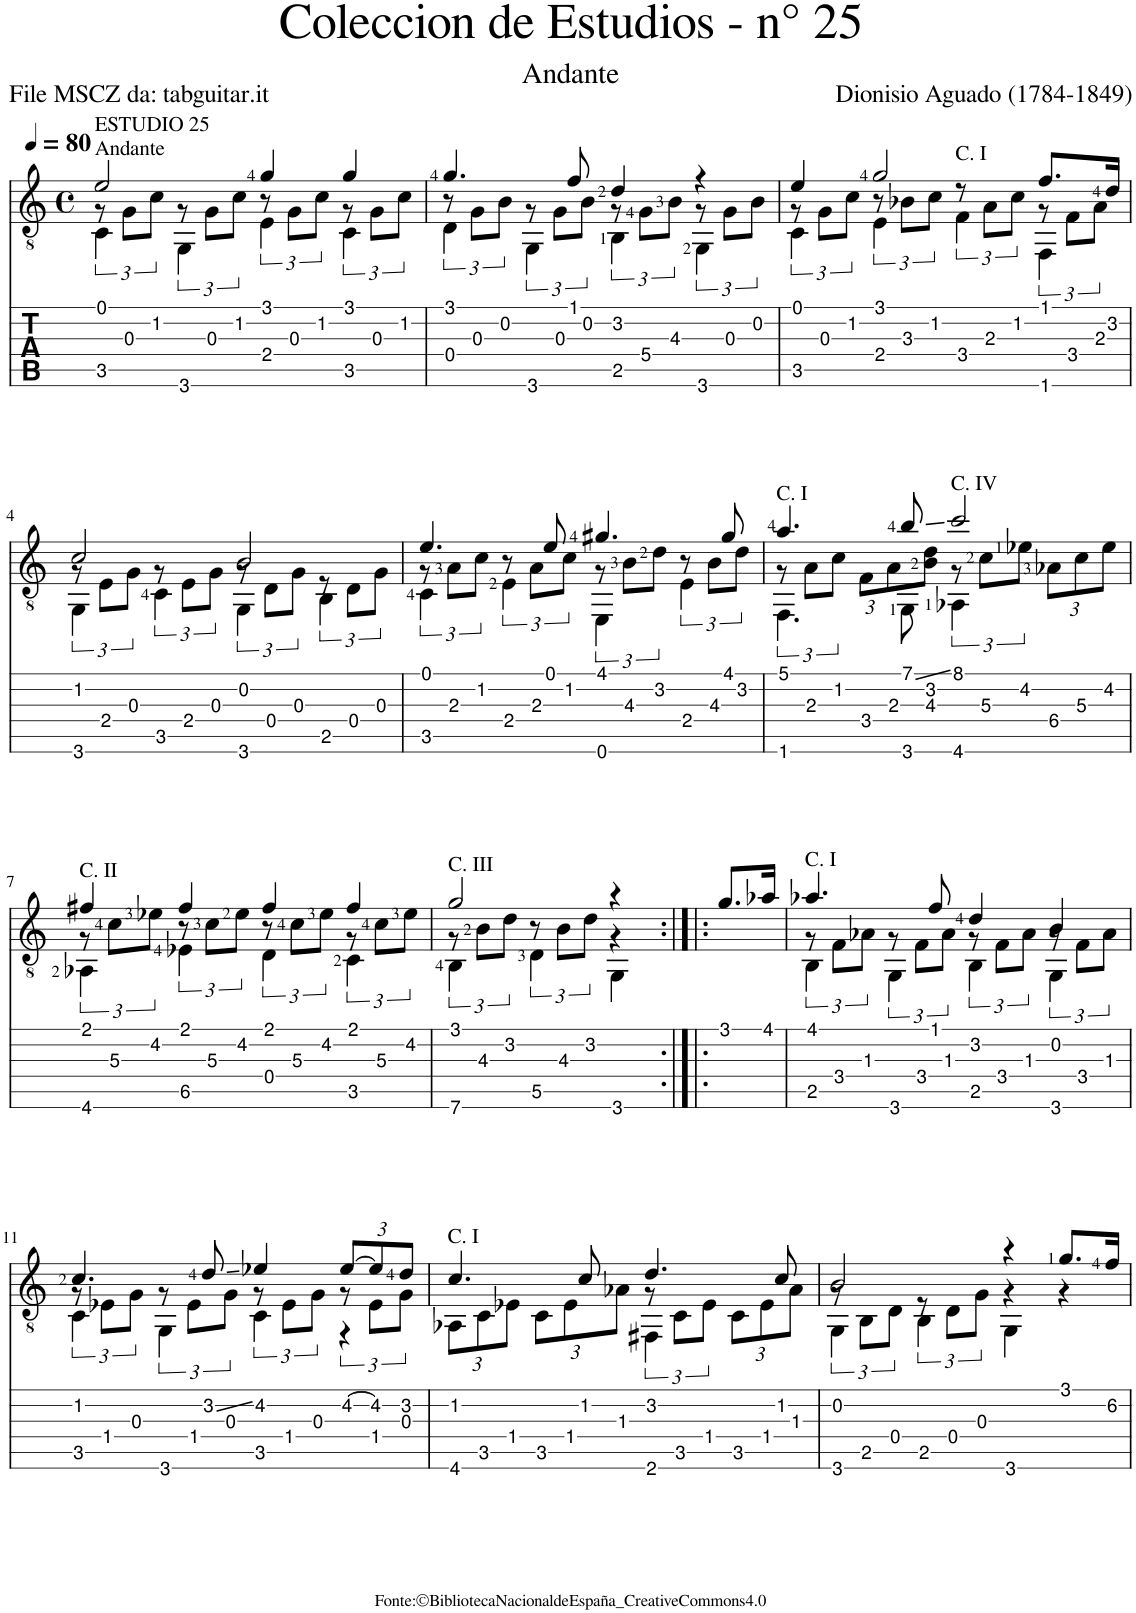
**kern	**kern
*part1	*part1
*staff2	*staff1
*I"Guitar	*
*I'Guit.	*
*stria6	*
*	*clefGv2
*k[]	*k[]
*M4/4	*M4/4
*met(c)	*met(c)
*MM80	*MM80
=1	=1
*^	*
*	*Xbrackettup	*
*	*^	*^
*	*	*	*	*^
!	!	!	!LO:TX:a:t=ESTUDIO 25	!	!
!	!	!	!LO:TX:a:t=Andante	!	!
2e	12r	4C	2e/	12r	4C\
.	12GL	.	.	12G\L	.
.	12cJ	.	.	12c\J	.
.	12r	4GG	.	12r	4GG\
.	12GL	.	.	12G\L	.
.	12cJ	.	.	12c\J	.
4g	12r	4E	4g/	12r	4E\
.	12GL	.	.	12G\L	.
.	12cJ	.	.	12c\J	.
4g	12r	4C	4g/	12r	4C\
.	12GL	.	.	12G\L	.
.	12cJ	.	.	12c\J	.
=2	=2	=2	=2	=2	=2
4.g	12r	4D	4.g/	12r	4D\
.	12GL	.	.	12G\L	.
.	12BJ	.	.	12B\J	.
.	12r	4GG	.	12r	4GG\
.	12GL	.	.	12G\L	.
8f	.	.	8f/	.	.
.	12BJ	.	.	12B\J	.
4d	12r	4BB	4d/	12r	4BB\
.	12GL	.	.	12G\L	.
.	12BJ	.	.	12B\J	.
4r	12r	4GG	4r	12r	4GG\
.	12GL	.	.	12G\L	.
.	12BJ	.	.	12B\J	.
=3	=3	=3	=3	=3	=3
4e	12r	4C	4e/	12r	4C\
.	12GL	.	.	12G\L	.
.	12cJ	.	.	12c\J	.
2g	12r	4E	2g/	12r	4E\
.	12B-L	.	.	12B-X\L	.
.	12cJ	.	.	12c\J	.
!	!	!	!	!LO:TX:a:t=C. I	!
.	12r	4F	.	12r	4F\
.	12AL	.	.	12A\L	.
.	12cJ	.	.	12c\J	.
8.fL	12r	4FF	8.f/L	12r	4FF\
.	12FL	.	.	12F\L	.
.	12AJ	.	.	12A\J	.
16dJk	.	.	16d/Jk	.	.
!!LO:LB:g=z	!!	!!
=4	=4	=4	=4	=4	=4
2c	12r	4GG	2c/	12r	4GG\
.	12EL	.	.	12E\L	.
.	12GJ	.	.	12G\J	.
.	12r	4C	.	12r	4C\
.	12EL	.	.	12E\L	.
.	12GJ	.	.	12G\J	.
2B	12r	4GG	2B/	12r	4GG\
.	12DL	.	.	12D\L	.
.	12GJ	.	.	12G\J	.
.	12r	4BB	.	12r	4BB\
.	12DL	.	.	12D\L	.
.	12GJ	.	.	12G\J	.
=5	=5	=5	=5	=5	=5
4.e	12r	4C	4.e/	12r	4C\
.	12AL	.	.	12A\L	.
.	12cJ	.	.	12c\J	.
.	12r	4E	.	12r	4E\
.	12AL	.	.	12A\L	.
8e	.	.	8e/	.	.
.	12cJ	.	.	12c\J	.
4.g#	12r	4EE	4.g#X/	12r	4EE\
.	12BL	.	.	12B\L	.
.	12dJ	.	.	12d\J	.
.	12r	4E	.	12r	4E\
.	12BL	.	.	12B\L	.
8g#	.	.	8g#/	.	.
.	12dJ	.	.	12d\J	.
=6	=6	=6	=6	=6	=6
!	!	!	!LO:TX:a:t=C. I	!	!
4.a	12r	4.FF	4.a/	12r	4.FF\
.	12AL	.	.	12A\L	.
.	12cJ	.	.	12c\J	.
*	*	*	*	*Xbrackettup	*
.	12FL	.	.	12F\L	.
.	12A	.	.	12A\	.
8b	.	8GG	8b/	.	8GG\
.	12B\ 12d\J	.	.	12B\ 12d\J	.
*	*	*	*	*brackettup	*
!	!	!	!LO:TX:a:t=C. IV	!	!
2cc	12r	4AA-	2cc/	12r	4AA-X\
.	12cL	.	.	12c\L	.
.	12e-J	.	.	12e-X\J	.
*	*	*	*	*Xbrackettup	*
.	12A-L	4ryy	.	12A-X\L	4ryy
.	12c	.	.	12c\	.
.	12e-J	.	.	12e-\J	.
!!LO:LB:g=z	!!	!!
=7	=7	=7	=7	=7	=7
*	*	*	*	*brackettup	*
!	!	!	!LO:TX:a:t=C. II	!	!
4f#	12r	4AA-	4f#X/	12r	4AA-X\
.	12cL	.	.	12c\L	.
.	12e-J	.	.	12e-X\J	.
4f#	12r	4E-	4f#/	12r	4E-X\
.	12cL	.	.	12c\L	.
.	12e-J	.	.	12e-\J	.
4f#	12r	4D	4f#/	12r	4D\
.	12cL	.	.	12c\L	.
.	12e-J	.	.	12e-\J	.
4f#	12r	4C	4f#/	12r	4C\
.	12cL	.	.	12c\L	.
.	12e-J	.	.	12e-\J	.
=8	=8	=8	=8	=8	=8
!	!	!	!LO:TX:a:t=C. III	!	!
2g	12r	4BB	2g/	12r	4BB\
.	12BL	.	.	12B\L	.
.	12dJ	.	.	12d\J	.
.	12r	4D	.	12r	4D\
.	12BL	.	.	12B\L	.
.	12dJ	.	.	12d\J	.
4r	4r	4GG	4r	4r	4GG\
*v	*v	*v	*	*	*
*	*v	*v	*v
=9:|!|:	=9:|!|:
8.gL	8.g/L
16a-Jk	16a-X/Jk
=10	=10
*^	*^
*	*^	*	*^
!	!	!	!LO:TX:a:t=C. I	!	!
4.a-	12r	4BB	4.a-X/	12r	4BB\
.	12FL	.	.	12F\L	.
.	12A-J	.	.	12A-X\J	.
.	12r	4GG	.	12r	4GG\
.	12FL	.	.	12F\L	.
8f	.	.	8f/	.	.
.	12A-J	.	.	12A-\J	.
4d	12r	4BB	4d/	12r	4BB\
.	12FL	.	.	12F\L	.
.	12A-J	.	.	12A-\J	.
4B	12r	4GG	4B/	12r	4GG\
.	12FL	.	.	12F\L	.
.	12A-J	.	.	12A-\J	.
!!LO:LB:g=z	!!	!!
=11	=11	=11	=11	=11	=11
4.c	12r	4C	4.c/	12r	4C\
.	12E-L	.	.	12E-X\L	.
.	12GJ	.	.	12G\J	.
.	12r	4GG	.	12r	4GG\
.	12E-L	.	.	12E-\L	.
8d	.	.	8d/	.	.
.	12GJ	.	.	12G\J	.
4e-	12r	4C	4e-X/	12r	4C\
.	12E-L	.	.	12E-\L	.
.	12GJ	.	.	12G\J	.
*	*	*	*Xbrackettup	*brackettup	*
[12e-L	12r	4r	[12e-/L	12r	4r
12e-]	12E-L	.	12e-/]	12E-\L	.
12dJ	12GJ	.	12d/J	12G\J	.
=12	=12	=12	=12	=12	=12
*	*	*	*	*Xbrackettup	*
!	!	!	!LO:TX:a:t=C. I	!	!
4.c	12AA-L	2ryy	4.c/	12AA-X\L	2ryy
.	12C	.	.	12C\	.
.	12E-J	.	.	12E-X\J	.
.	12CL	.	.	12C\L	.
.	12E-	.	.	12E-\	.
8c	.	.	8c/	.	.
.	12A-J	.	.	12A-X\J	.
*	*	*	*	*brackettup	*
4.d	12r	4FF#	4.d/	12r	4FF#X\
.	12CL	.	.	12C\L	.
.	12E-J	.	.	12E-\J	.
*	*	*	*	*Xbrackettup	*
.	12CL	4ryy	.	12C\L	4ryy
.	12E-	.	.	12E-\	.
8c	.	.	8c/	.	.
.	12A-J	.	.	12A-\J	.
=13	=13	=13	=13	=13	=13
*	*	*	*	*brackettup	*
2B	12r	4GG	2B/	12r	4GG\
.	12BBL	.	.	12BB\L	.
.	12DJ	.	.	12D\J	.
.	12r	4BB	.	12r	4BB\
.	12DL	.	.	12D\L	.
.	12GJ	.	.	12G\J	.
4r	4r	4GG	4r	4r	4GG\
8.gL	4r	4ryy	8.g/L	4r	4ryy
16fJk	.	.	16f/Jk	.	.
*v	*v	*v	*	*	*
*	*v	*v	*v
=	=
*-	*-
